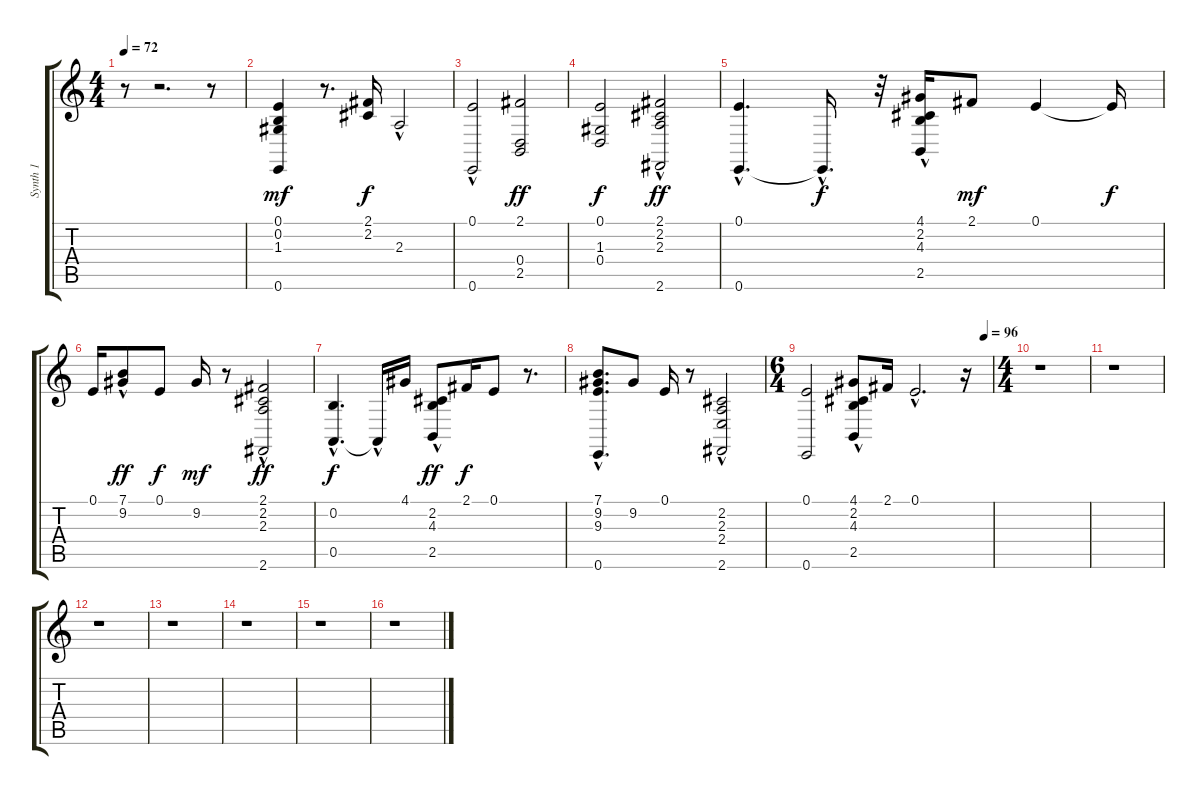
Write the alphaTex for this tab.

\track ("Synth 1" "Synth 1") {instrument synthstrings2}
\staff {score tabs}
\tuning (E4 B3 G3 D3 A2 E2) {hide}
\ts (4 4)
\tempo 72
\clef g2
\ks c
r.8{dy mf instrument synthstrings2} r.2{d} r.8 |
(0.1 0.2 1.3 0.6).4 r.8{d} (2.1 2.2).16{dy f} 2.3{hac}.2 |
(0.1{hac} 0.6).2 (2.1 0.4 2.5).2{dy ff} |
(0.1 1.3 0.4).2{dy f} (2.1 2.2{hac} 2.3{hac} 2.6).2{dy ff} |
(0.1 0.6{hac}).4{d} 0.6{hac t}.16{d dy f} r.32 (4.1 2.2 4.3 2.5{hac}).16 2.1.8{dy mf} 0.1.4 0.1{t}.16{dy f} |
0.1.16 (7.1 9.2{hac}).8{dy ff} 0.1.8{dy f} 9.2.16{dy mf} r.8 (2.1{hac} 2.2{hac} 2.3 2.6{hac}).2{dy ff} |
(0.2 0.5{hac}).4{d dy f} 0.5{hac t}.16 4.1.16 (2.2 4.3 2.5{hac}).8{dy ff} 2.1.16{dy f} 0.1.8 r.8{d} |
(7.1{hac} 9.2 9.3{hac} 0.6).8{d} 9.2.8 0.1.16 r.8 (2.2{hac} 2.3{hac} 2.4 2.6).2 |
\ts (6 4)
\tempo (96 0.9583333333333334)
(0.1 0.6).2 (4.1 2.2{hac} 4.3{hac} 2.5{hac}).8 2.1.16 0.1{hac}.2{d} r.16 |
\ts (4 4)
r.1 |
r.1 |
r.1 |
r.1 |
r.1 |
r.1 |
r.1
